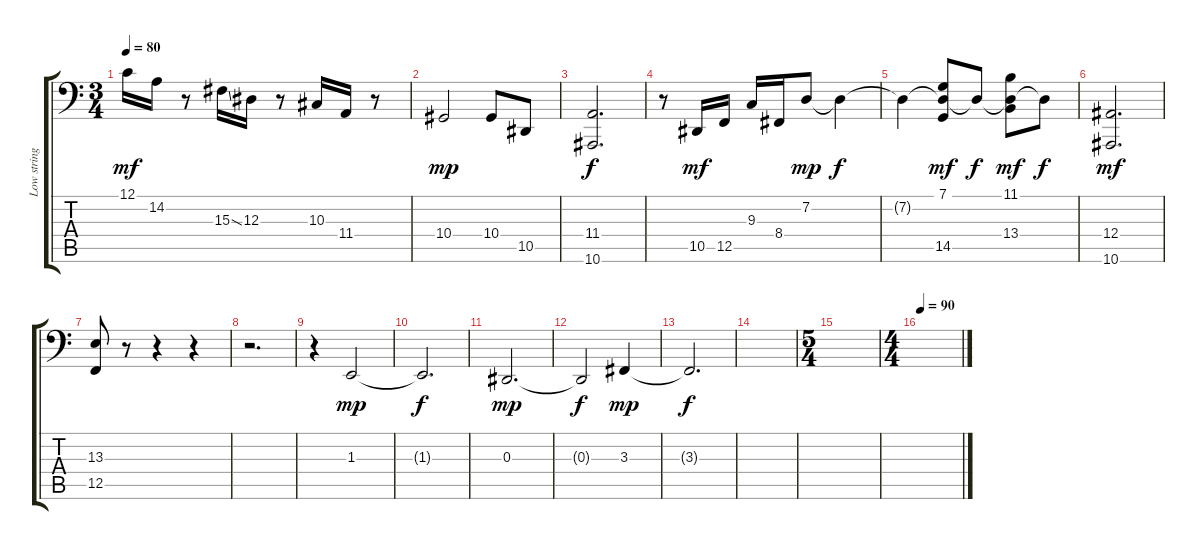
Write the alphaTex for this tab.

\track ("Low strings" "Low string") {instrument viola}
\staff {score tabs}
\tuning (C3 G2 Eb2 Bb1 F1 C1) {hide}
\ts (3 4)
\tempo 80
\clef f4
\ks c
12.1.16{dy mf} 14.2.16 r.8 15.3{ss}.16 12.3.16 r.8 10.3.16 11.4.16 r.8 |
10.4.2{dy mp} 10.4.8 10.5.8 |
(11.4 10.6).2{d dy f} |
r.8 10.5.16{dy mf} 12.5.16 9.3.16 8.4.16 7.2.8{dy mp} 7.2{t}.4{dy f} |
7.2{t}.4 (7.1 7.2{t} 14.5).8{dy mf} 7.2{t}.8{dy f} (11.1 7.2{t} 13.4).8{dy mf} 7.2{t}.8{dy f} |
(12.4 10.6).2{d dy mf} |
(13.3 12.5).8 r.8 r.4 r.4 |
r.2{d} |
r.4 1.3.2{dy mp} |
1.3{t}.2{d dy f} |
0.3.2{d dy mp} |
0.3{t}.2{dy f} 3.3.4{dy mp} |
3.3{t}.2{d dy f} |
|
\ts (5 4)
|
\ts (4 4)
\tempo 90
